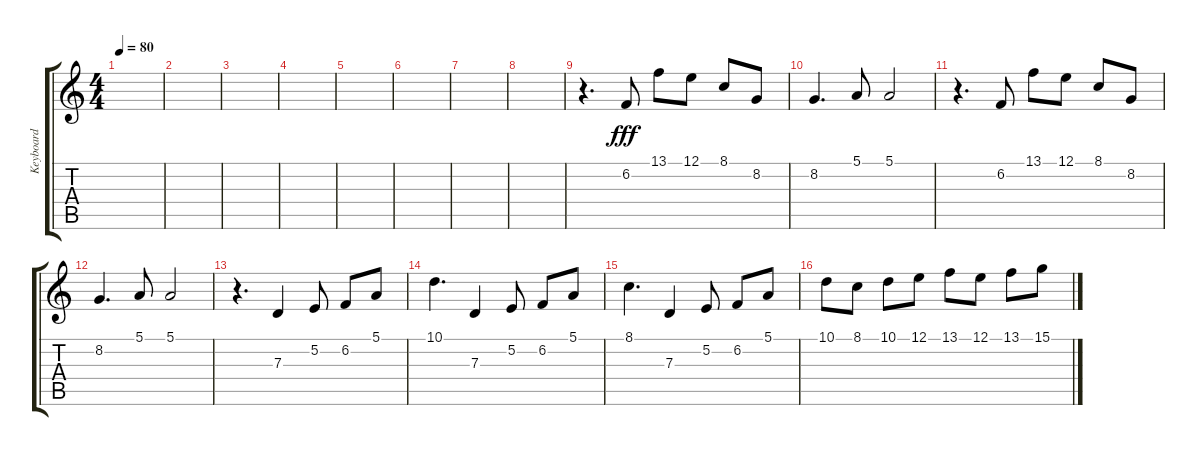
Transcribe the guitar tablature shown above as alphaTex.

\track ("Keyboard" "Keyboard") {instrument stringensemble1}
\staff {score tabs}
\tuning (E4 B3 G3 D3 A2 E2) {hide}
\ts (4 4)
\tempo 80
\clef g2
\ks c
|
|
|
|
|
|
|
|
r.4{d} 6.2.8{dy fff} 13.1.8 12.1.8 8.1.8 8.2.8 |
8.2.4{d} 5.1.8 5.1.2 |
r.4{d} 6.2.8 13.1.8 12.1.8 8.1.8 8.2.8 |
8.2.4{d} 5.1.8 5.1.2 |
r.4{d} 7.3.4 5.2.8 6.2.8 5.1.8 |
10.1.4{d} 7.3.4 5.2.8 6.2.8 5.1.8 |
8.1.4{d} 7.3.4 5.2.8 6.2.8 5.1.8 |
10.1.8 8.1.8 10.1.8 12.1.8 13.1.8 12.1.8 13.1.8 15.1.8
